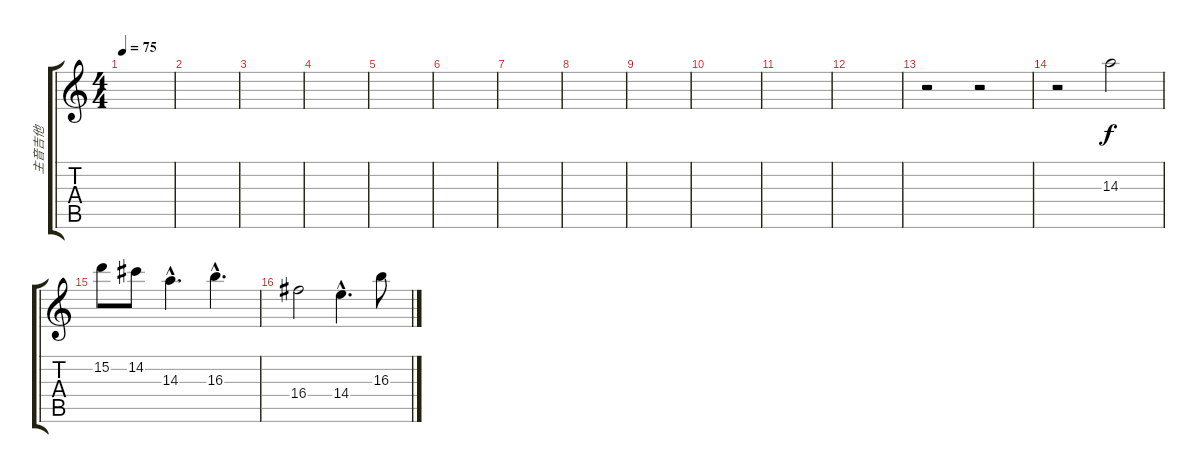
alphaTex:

\track ("主音吉他" "主音吉他") {instrument distortionguitar}
\staff {score tabs}
\tuning (E4 B3 G3 D3 A2 E2) {hide}
\ts (4 4)
\tempo 75
\clef g2
\ks c
|
|
|
|
|
|
|
|
|
|
|
|
r.2 r.2 |
r.2 14.3.2 |
15.2.8 14.2.8 14.3{hac}.4{d} 16.3{hac}.4{d} |
16.4.2 14.4{hac}.4{d} 16.3.8
